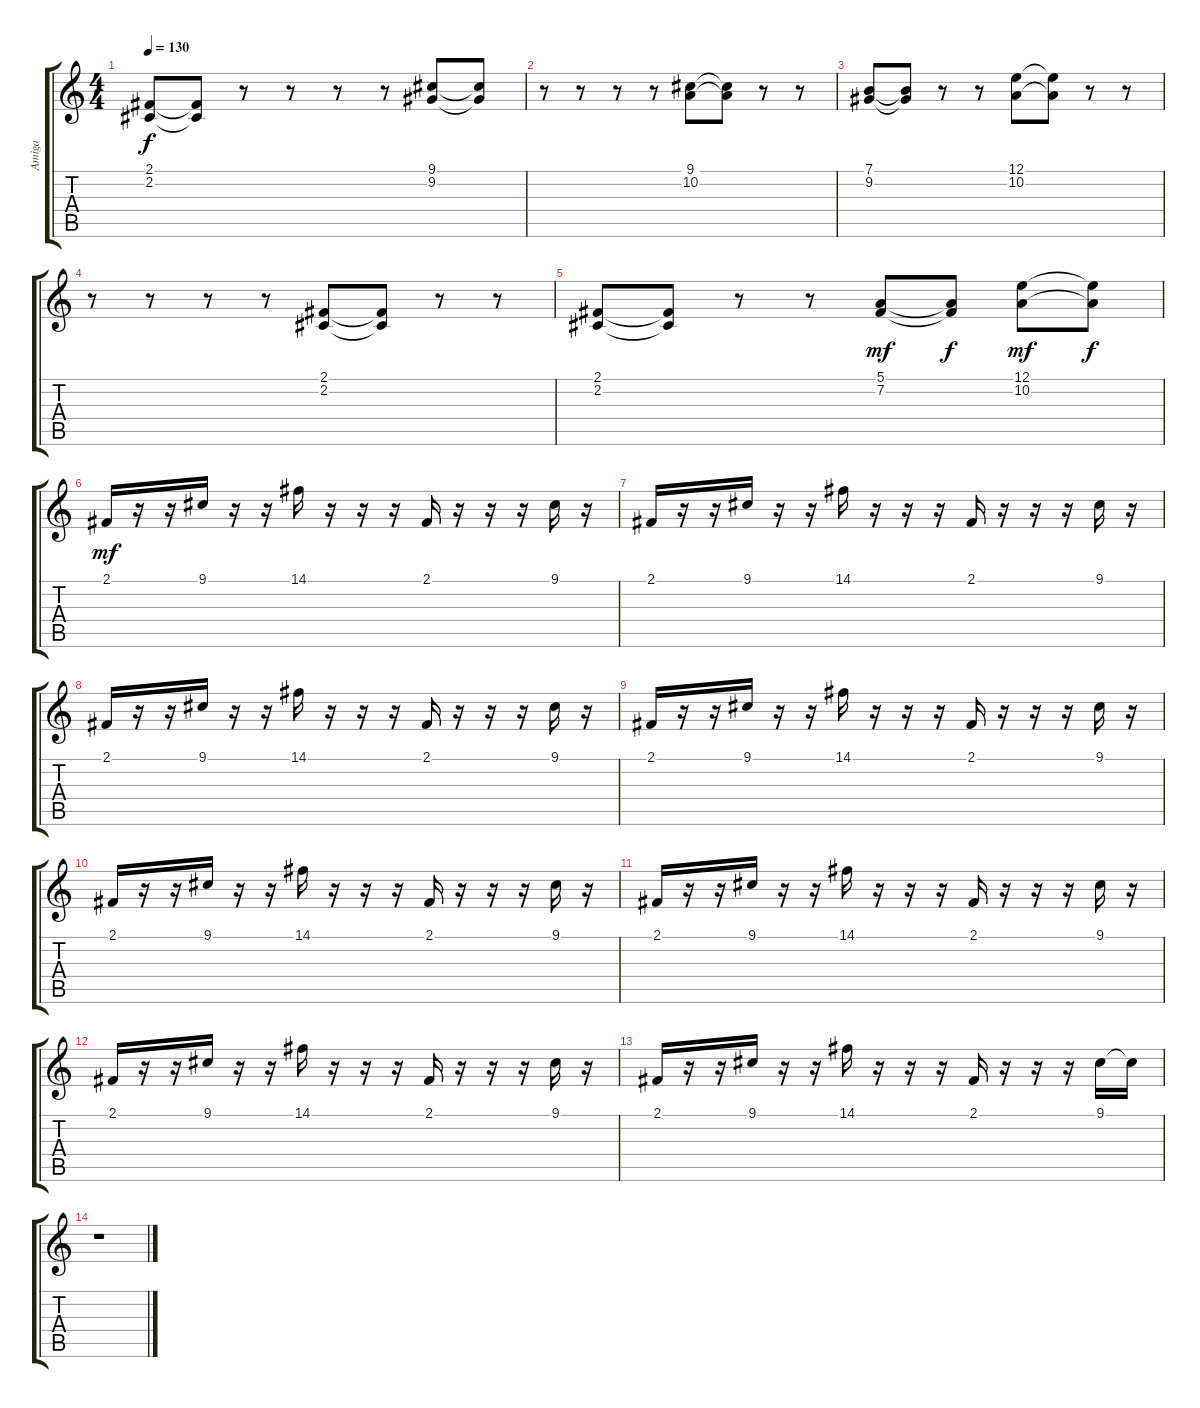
\track ("Amiga" "Amiga") {instrument lead2sawtooth}
\staff {score tabs}
\tuning (E4 B3 G3 D3 A2 E2) {hide}
\ts (4 4)
\tempo 130
\clef g2
\ks c
(2.1 2.2).8{dy f} (2.1{t} 2.2{t}).8 r.8 r.8 r.8 r.8 (9.1 9.2).8 (9.1{t} 9.2{t}).8 |
r.8 r.8 r.8 r.8 (9.1 10.2).8 (9.1{t} 10.2{t}).8 r.8 r.8 |
(7.1 9.2).8 (7.1{t} 9.2{t}).8 r.8 r.8 (12.1 10.2).8 (12.1{t} 10.2{t}).8 r.8 r.8 |
r.8 r.8 r.8 r.8 (2.1 2.2).8 (2.1{t} 2.2{t}).8 r.8 r.8 |
(2.1 2.2).8 (2.1{t} 2.2{t}).8 r.8 r.8 (5.1 7.2).8{dy mf} (5.1{t} 7.2{t}).8{dy f} (12.1 10.2).8{dy mf} (12.1{t} 10.2{t}).8{dy f} |
2.1.16{dy mf} r.16 r.16 9.1.16 r.16 r.16 14.1.16 r.16 r.16 r.16 2.1.16 r.16 r.16 r.16 9.1.16 r.16 |
2.1.16 r.16 r.16 9.1.16 r.16 r.16 14.1.16 r.16 r.16 r.16 2.1.16 r.16 r.16 r.16 9.1.16 r.16 |
2.1.16 r.16 r.16 9.1.16 r.16 r.16 14.1.16 r.16 r.16 r.16 2.1.16 r.16 r.16 r.16 9.1.16 r.16 |
2.1.16 r.16 r.16 9.1.16 r.16 r.16 14.1.16 r.16 r.16 r.16 2.1.16 r.16 r.16 r.16 9.1.16 r.16 |
2.1.16 r.16 r.16 9.1.16 r.16 r.16 14.1.16 r.16 r.16 r.16 2.1.16 r.16 r.16 r.16 9.1.16 r.16 |
2.1.16 r.16 r.16 9.1.16 r.16 r.16 14.1.16 r.16 r.16 r.16 2.1.16 r.16 r.16 r.16 9.1.16 r.16 |
2.1.16 r.16 r.16 9.1.16 r.16 r.16 14.1.16 r.16 r.16 r.16 2.1.16 r.16 r.16 r.16 9.1.16 r.16 |
2.1.16 r.16 r.16 9.1.16 r.16 r.16 14.1.16 r.16 r.16 r.16 2.1.16 r.16 r.16 r.16 9.1.16 9.1{t}.16 |
r.1
